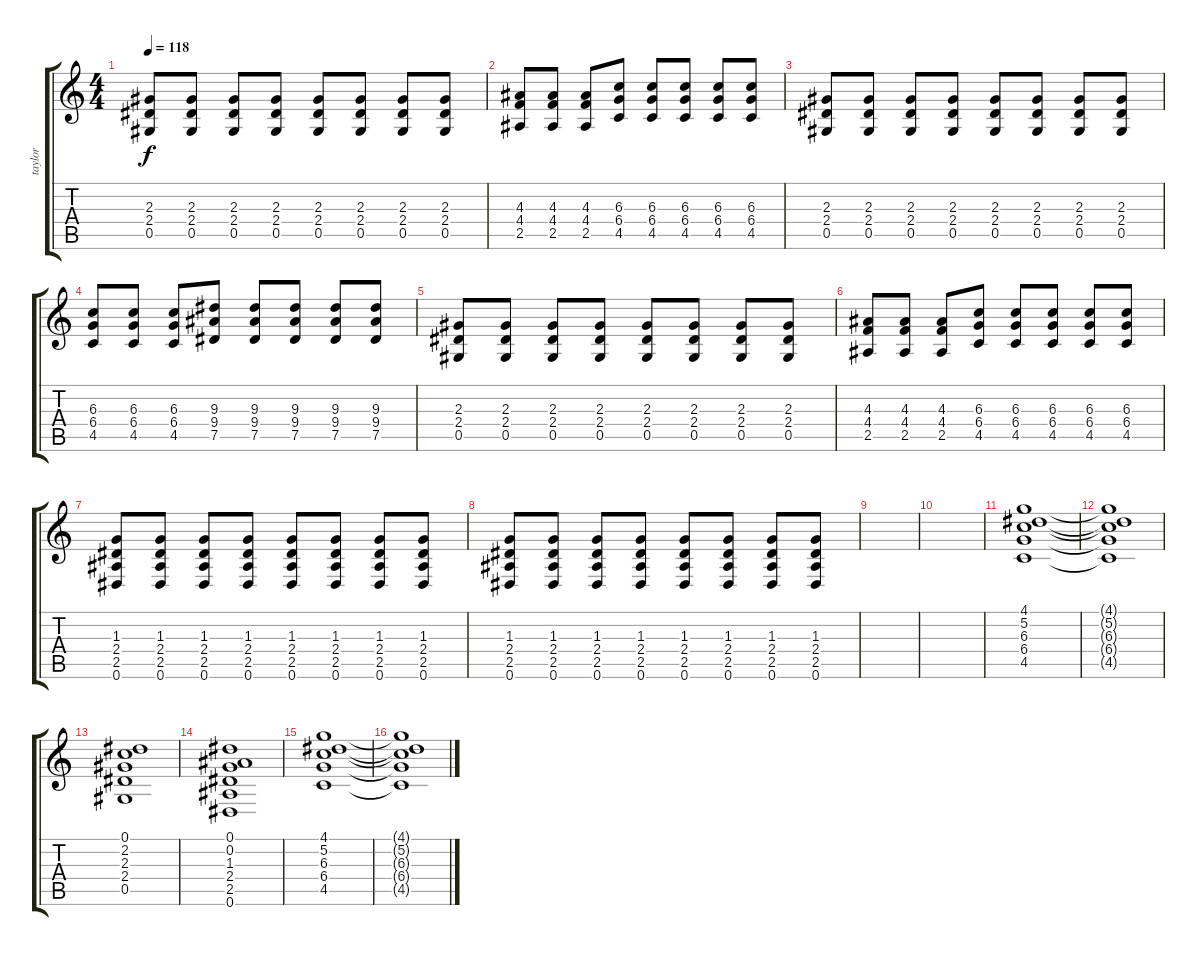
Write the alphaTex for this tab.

\track ("taylor" "taylor") {instrument electricguitarjazz}
\staff {score tabs}
\tuning (Eb4 Bb3 Gb3 Db3 Ab2 Eb2) {hide}
\ts (4 4)
\tempo 118
\clef g2
\ks c
(2.3 2.4 0.5).8{dy f} (2.3 2.4 0.5).8 (2.3 2.4 0.5).8 (2.3 2.4 0.5).8 (2.3 2.4 0.5).8 (2.3 2.4 0.5).8 (2.3 2.4 0.5).8 (2.3 2.4 0.5).8 |
(4.3 4.4 2.5).8 (4.3 4.4 2.5).8 (4.3 4.4 2.5).8 (6.3 6.4 4.5).8 (6.3 6.4 4.5).8 (6.3 6.4 4.5).8 (6.3 6.4 4.5).8 (6.3 6.4 4.5).8 |
(2.3 2.4 0.5).8 (2.3 2.4 0.5).8 (2.3 2.4 0.5).8 (2.3 2.4 0.5).8 (2.3 2.4 0.5).8 (2.3 2.4 0.5).8 (2.3 2.4 0.5).8 (2.3 2.4 0.5).8 |
(6.3 6.4 4.5).8 (6.3 6.4 4.5).8 (6.3 6.4 4.5).8 (9.3 9.4 7.5).8 (9.3 9.4 7.5).8 (9.3 9.4 7.5).8 (9.3 9.4 7.5).8 (9.3 9.4 7.5).8 |
(2.3 2.4 0.5).8 (2.3 2.4 0.5).8 (2.3 2.4 0.5).8 (2.3 2.4 0.5).8 (2.3 2.4 0.5).8 (2.3 2.4 0.5).8 (2.3 2.4 0.5).8 (2.3 2.4 0.5).8 |
(4.3 4.4 2.5).8 (4.3 4.4 2.5).8 (4.3 4.4 2.5).8 (6.3 6.4 4.5).8 (6.3 6.4 4.5).8 (6.3 6.4 4.5).8 (6.3 6.4 4.5).8 (6.3 6.4 4.5).8 |
(1.3 2.4 2.5 0.6).8 (1.3 2.4 2.5 0.6).8 (1.3 2.4 2.5 0.6).8 (1.3 2.4 2.5 0.6).8 (1.3 2.4 2.5 0.6).8 (1.3 2.4 2.5 0.6).8 (1.3 2.4 2.5 0.6).8 (1.3 2.4 2.5 0.6).8 |
(1.3 2.4 2.5 0.6).8 (1.3 2.4 2.5 0.6).8 (1.3 2.4 2.5 0.6).8 (1.3 2.4 2.5 0.6).8 (1.3 2.4 2.5 0.6).8 (1.3 2.4 2.5 0.6).8 (1.3 2.4 2.5 0.6).8 (1.3 2.4 2.5 0.6).8 |
|
|
(4.1 5.2 6.3 6.4 4.5).1 |
(4.1{t} 5.2{t} 6.3{t} 6.4{t} 4.5{t}).1 |
(0.1 2.2 2.3 2.4 0.5).1 |
(0.1 0.2 1.3 2.4 2.5 0.6).1 |
(4.1 5.2 6.3 6.4 4.5).1 |
(4.1{t} 5.2{t} 6.3{t} 6.4{t} 4.5{t}).1
